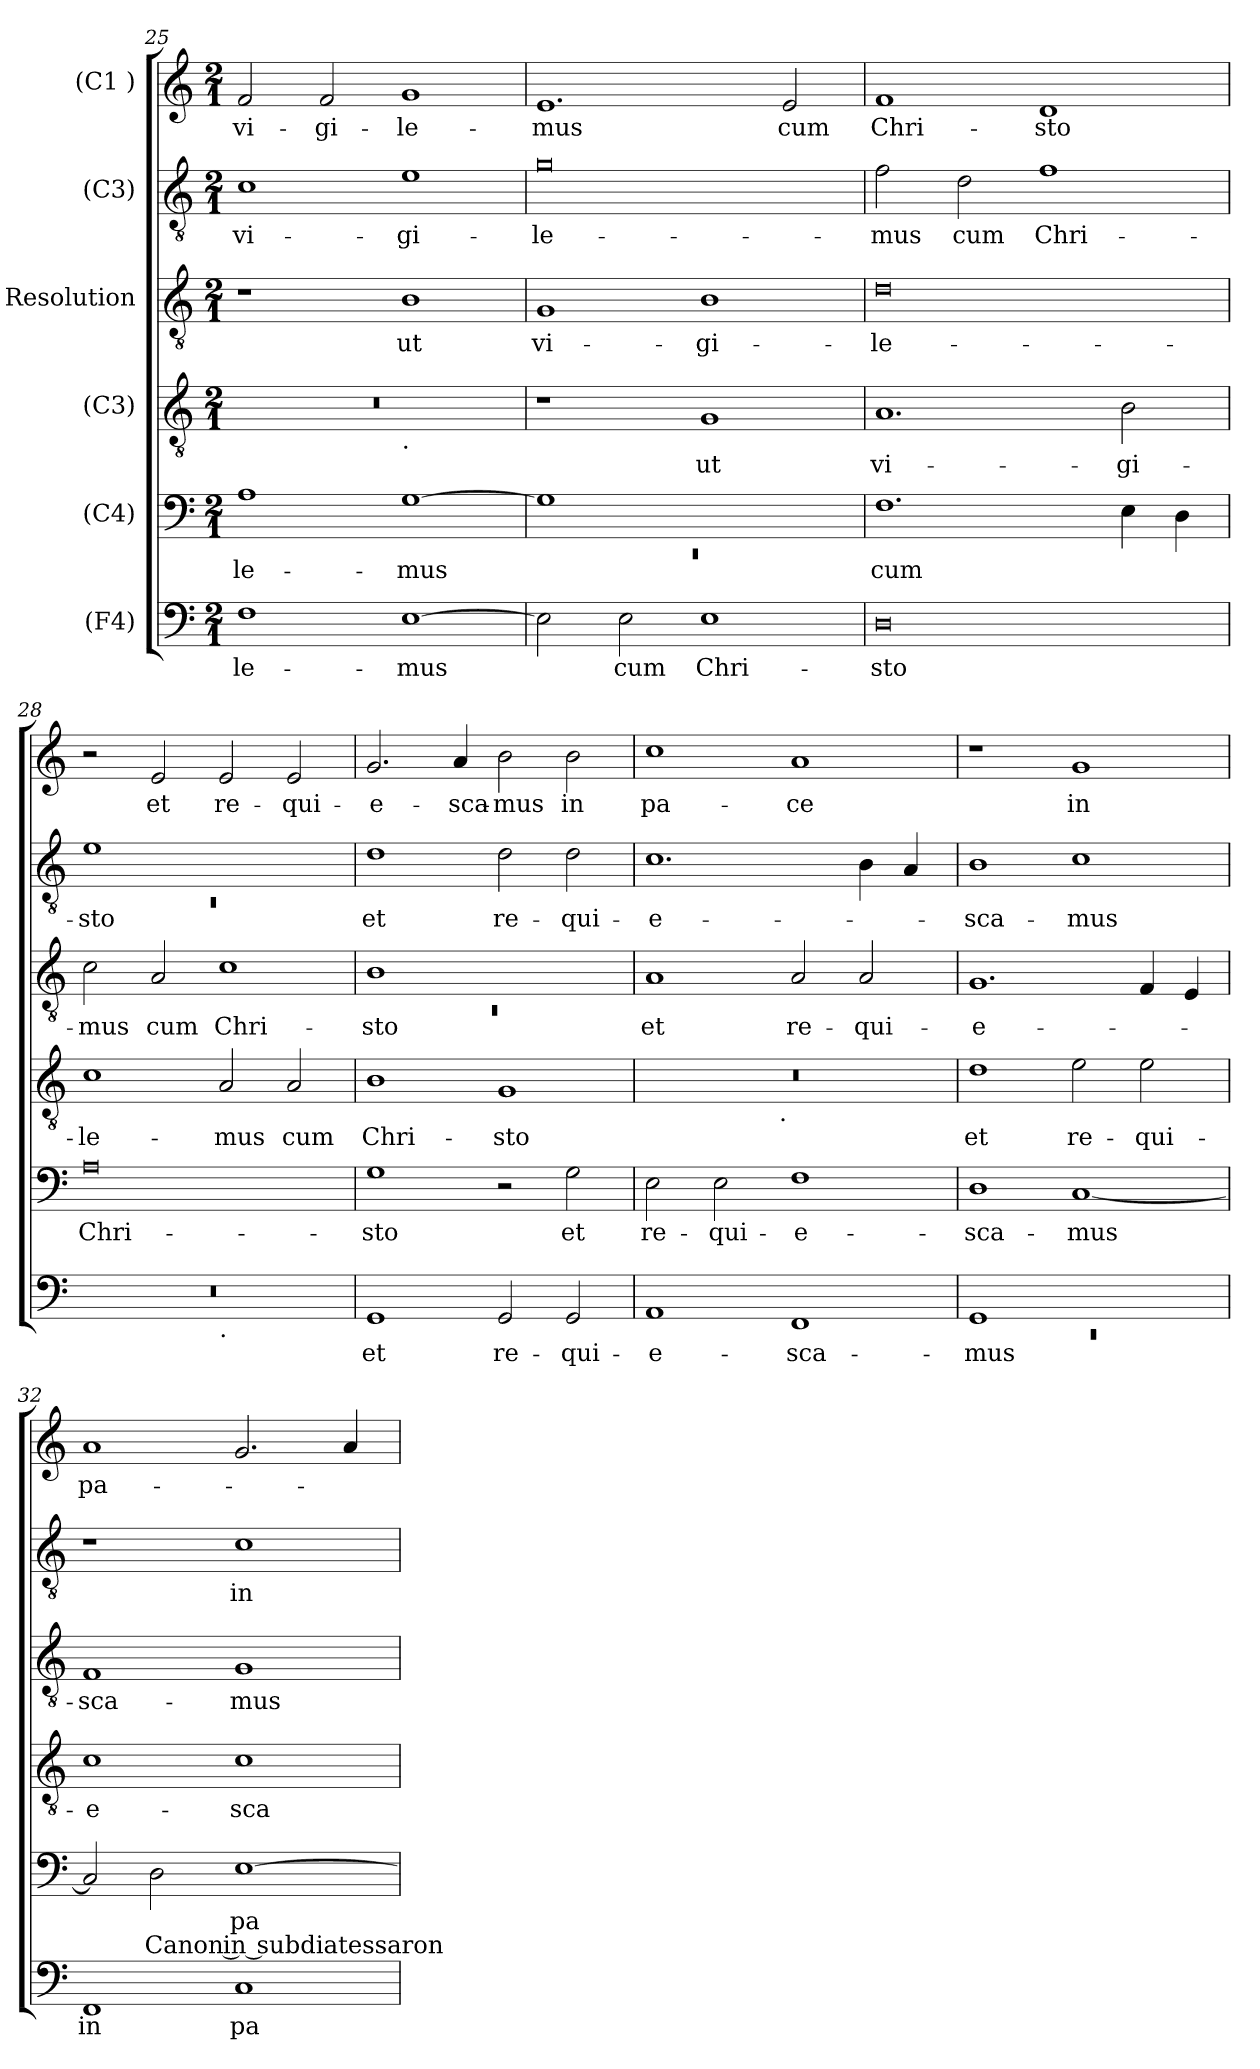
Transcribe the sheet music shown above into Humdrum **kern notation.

**kern	**text	**kern	**text	**text	**kern	**text	**kern	**text	**kern	**text	**kern	**text
*part6	*part6	*part5	*part5	*part5	*part4	*part4	*part3	*part3	*part2	*part2	*part1	*part1
*staff6	*staff6	*staff5	*staff5	*staff5	*staff4	*staff4	*staff3	*staff3	*staff2	*staff2	*staff1	*staff1
*I"(F4)	*	*I"(C4)	*	*	*I"(C3)	*	*I"Resolution	*	*I"(C3)	*	*I"(C1 )	*
*clefF4	*	*clefF4	*	*	*clefGv2	*	*clefGv2	*	*clefGv2	*	*clefG2	*
*k[]	*	*k[]	*	*	*k[]	*	*k[]	*	*k[]	*	*k[]	*
*C:	*	*C:	*	*	*C:	*	*C:	*	*C:	*	*C:	*
*M2/1	*	*M2/1	*	*	*M2/1	*	*M2/1	*	*M2/1	*	*M2/1	*
=25	=25	=25	=25	=25	=25	=25	=25	=25	=25	=25	=25	=25
!	!LO:LY:b	!	!LO:LY:b	!	!	!	!	!	!	!LO:LY:b	!	!LO:LY:b
*	*	*	*	*	*^	*	*	*	*	*	*	*
1F	-le-	1A	-le-	.	0r	1ryy	.	1r	.	1c	vi-	2f/	vi-
!	!	!	!	!	!	!	!	!	!	!	!	!	!LO:LY:b
.	.	.	.	.	.	.	.	.	.	.	.	2f/	-gi-
!	!	!	!	!	!	!LO:TX:b:t=.	!	!	!	!	!	!	!
!	!LO:LY:b	!	!LO:LY:b	!	!	!	!	!	!LO:LY:b	!	!LO:LY:b	!	!LO:LY:b
[>1E	-mus	[>1G	-mus	.	.	1ryy	.	1B	ut	1e	-gi-	1g	-le-
=26	=26	=26	=26	=26	=26	=26	=26	=26	=26	=26	=26	=26	=26
*	*	*^	*	*	*	*	*	*	*	*	*	*	*
!	!	!	!LO:N:vis=1	!	!	!	!	!	!	!LO:LY:b	!	!LO:LY:b:rj	!	!LO:LY:b
*	*	*	*	*	*	*v	*v	*	*	*	*	*	*	*
2E\]	.	1G]	0rEE	.	.	1r	.	1G	vi-	0g	-le-	1.e	-mus
!	!LO:LY:b	!	!	!	!	!	!	!	!	!	!	!	!
2E\	cum	.	.	.	.	.	.	.	.	.	.	.	.
!	!LO:LY:b	!	!	!	!	!	!LO:LY:b	!	!LO:LY:b	!	!	!	!
1E	Chri-	1ryy	.	.	.	1G	ut	1B	-gi-	.	.	.	.
!	!	!	!	!	!	!	!	!	!	!	!	!	!LO:LY:b
.	.	.	.	.	.	.	.	.	.	.	.	2e/	cum
*	*	*v	*v	*	*	*	*	*	*	*	*	*	*
!!LO:LB:g=z
=27	=27	=27	=27	=27	=27	=27	=27	=27	=27	=27	=27	=27
!	!LO:LY:b:rj	!	!LO:LY:b	!	!	!LO:LY:b	!	!LO:LY:b:rj	!	!LO:LY:b	!	!LO:LY:b
0D	-sto	1.F	cum	.	1.A	vi-	0d	-le-	2f\	-mus	1f	Chri-
!	!	!	!	!	!	!	!	!	!	!LO:LY:b	!	!
.	.	.	.	.	.	.	.	.	2d\	cum	.	.
!	!	!	!	!	!	!	!	!	!	!LO:LY:b	!	!LO:LY:b
.	.	.	.	.	.	.	.	.	1f	Chri-	1d	-sto
!	!	!	!	!	!	!LO:LY:b	!	!	!	!	!	!
.	.	4E\	.	.	2B\	-gi-	.	.	.	.	.	.
.	.	4D\	.	.	.	.	.	.	.	.	.	.
=28	=28	=28	=28	=28	=28	=28	=28	=28	=28	=28	=28	=28
*	*	*	*	*	*	*	*	*	*^	*	*	*
!	!	!	!LO:LY:b	!	!	!LO:LY:b	!	!LO:LY:b	!	!LO:N:vis=1	!LO:LY:b	!	!
*^	*	*	*	*	*	*	*	*	*	*	*	*	*
0r	1ryy	.	0A	Chri-	.	1c	-le-	2c\	-mus	1e	0rC	-sto	2r	.
!	!	!	!	!	!	!	!	!	!LO:LY:b	!	!	!	!	!LO:LY:b
.	.	.	.	.	.	.	.	2A/	cum	.	.	.	2e/	et
!	!LO:TX:b:t=.	!	!	!	!	!	!	!	!	!	!	!	!	!
!	!	!	!	!	!	!	!LO:LY:b	!	!LO:LY:b	!	!	!	!	!LO:LY:b
.	1ryy	.	.	.	.	2A/	-mus	1c	Chri-	1ryy	.	.	2e/	re-
!	!	!	!	!	!	!	!LO:LY:b	!	!	!	!	!	!	!LO:LY:b
.	.	.	.	.	.	2A/	cum	.	.	.	.	.	2e/	-qui-
*	*	*	*	*	*	*	*	*	*	*v	*v	*	*	*
=29	=29	=29	=29	=29	=29	=29	=29	=29	=29	=29	=29	=29	=29
*	*	*	*	*	*	*	*	*^	*	*	*	*	*
!	!	!LO:LY:b	!	!LO:LY:b	!	!	!LO:LY:b	!	!LO:N:vis=1	!LO:LY:b	!	!LO:LY:b	!	!LO:LY:b
*v	*v	*	*	*	*	*	*	*	*	*	*	*	*	*
1GG	et	1G	-sto	.	1B	Chri-	1B	0rC	-sto	1d	et	2.g/	-e-
!	!	!	!	!	!	!	!	!	!	!	!	!	!LO:LY:b
.	.	.	.	.	.	.	.	.	.	.	.	4a/	-sca-
!	!LO:LY:b	!	!	!	!	!LO:LY:b	!	!	!	!	!LO:LY:b	!	!LO:LY:b:rj
2GG/	re-	2r	.	.	1G	-sto	1ryy	.	.	2d\	re-	2b\	-mus
!	!LO:LY:b	!	!LO:LY:b	!	!	!	!	!	!	!	!LO:LY:b	!	!LO:LY:b
2GG/	-qui-	2G\	et	.	.	.	.	.	.	2d\	-qui-	2b\	in
*	*	*	*	*	*	*	*v	*v	*	*	*	*	*
=30	=30	=30	=30	=30	=30	=30	=30	=30	=30	=30	=30	=30
!	!LO:LY:b:rj	!	!LO:LY:b	!	!	!	!	!LO:LY:b	!	!LO:LY:b:rj	!	!LO:LY:b
*	*	*	*	*	*^	*	*	*	*	*	*	*
1AA	-e-	2E\	re-	.	0r	2ryy	.	1A	et	1.c	-e-	1cc	pa-
!	!	!	!LO:LY:b	!	!	!	!	!	!	!	!	!	!
.	.	2E\	-qui-	.	.	4...ryy	.	.	.	.	.	.	.
!	!	!	!	!	!	!LO:TX:b:t=.	!	!	!	!	!	!	!
.	.	.	.	.	.	1ryy	.	.	.	.	.	.	.
!	!LO:LY:b	!	!LO:LY:b:rj	!	!	!	!	!	!LO:LY:b	!	!	!	!LO:LY:b
1FF	-sca-	1F	-e-	.	.	.	.	2A/	re-	.	.	1a	-ce
!	!	!	!	!	!	!	!	!	!LO:LY:b	!	!	!	!
.	.	.	.	.	.	.	.	2A/	-qui-	4B\	.	.	.
.	.	.	.	.	.	.	.	.	.	4A/	.	.	.
.	.	.	.	.	.	32ryy	.	.	.	.	.	.	.
=31	=31	=31	=31	=31	=31	=31	=31	=31	=31	=31	=31	=31	=31
*^	*	*	*	*	*	*	*	*	*	*	*	*	*
!	!LO:N:vis=1	!LO:LY:b	!	!LO:LY:b	!	!	!	!LO:LY:b	!	!LO:LY:b:rj	!	!LO:LY:b	!	!
*	*	*	*	*	*	*v	*v	*	*	*	*	*	*	*
1GG	0rEE	-mus	1D	-sca-	.	1d	et	1.G	-e-	1B	-sca-	1r	.
!	!	!	!	!LO:LY:b	!	!	!LO:LY:b	!	!	!	!LO:LY:b	!	!LO:LY:b
1ryy	.	.	[>1C	-mus	.	2e\	re-	.	.	1c	-mus	1g	in
!	!	!	!	!	!	!	!LO:LY:b	!	!	!	!	!	!
.	.	.	.	.	.	2e\	-qui-	4F/	.	.	.	.	.
.	.	.	.	.	.	.	.	4E/	.	.	.	.	.
*v	*v	*	*	*	*	*	*	*	*	*	*	*	*
!!LO:PB:g=z
=32	=32	=32	=32	=32	=32	=32	=32	=32	=32	=32	=32	=32
!	!LO:LY:b	!	!	!	!	!LO:LY:b:rj	!	!LO:LY:b	!	!	!	!LO:LY:b
1FF	in	2C/]	.	.	1c	-e-	1F	-sca-	1r	.	1a	pa-
!	!	!	!	!LO:LY:b	!	!	!	!	!	!	!	!
.	.	2D\	.	Canon in subdiatessaron	.	.	.	.	.	.	.	.
!	!LO:LY:b	!	!LO:LY:b	!	!	!LO:LY:b	!	!LO:LY:b	!	!LO:LY:b	!	!
1C	pa-	[>1E	pa-	.	1c	-sca-	1G	-mus	1c	in	2.g/	.
.	.	.	.	.	.	.	.	.	.	.	4a/	.
=	=	=	=	=	=	=	=	=	=	=	=	=
*-	*-	*-	*-	*-	*-	*-	*-	*-	*-	*-	*-	*-
